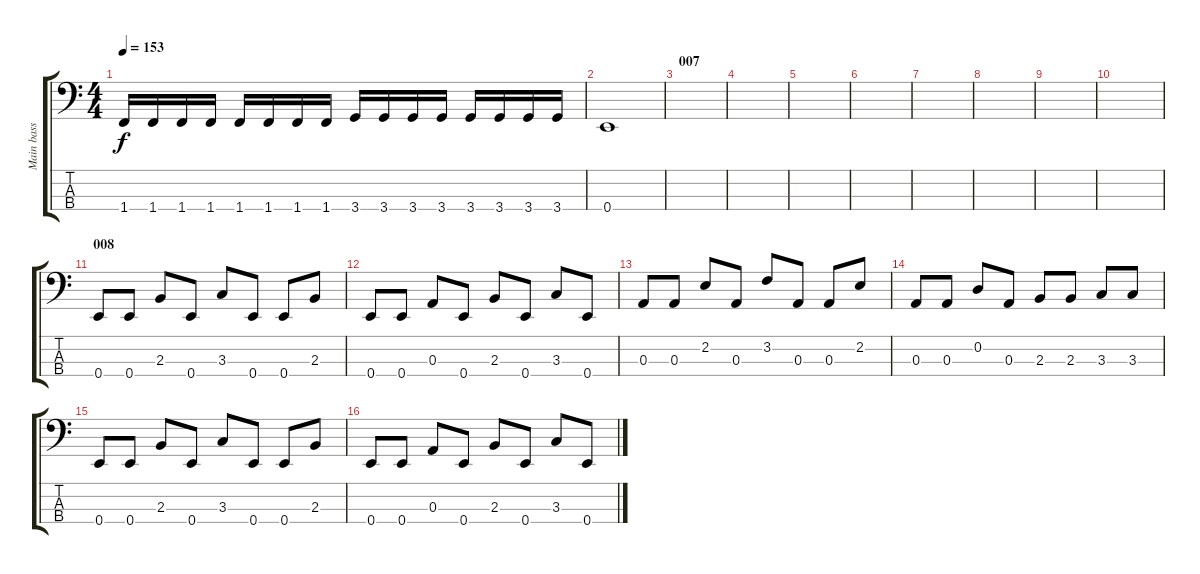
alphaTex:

\track ("Main bass" "Main bass") {instrument electricbasspick}
\staff {score tabs}
\tuning (G2 D2 A1 E1) {hide}
\ts (4 4)
\tempo 153
\clef f4
\ks c
1.4.16{dy f} 1.4.16 1.4.16 1.4.16 1.4.16 1.4.16 1.4.16 1.4.16 3.4.16 3.4.16 3.4.16 3.4.16 3.4.16 3.4.16 3.4.16 3.4.16 |
0.4.1 |
\section ("" "007")
|
|
|
|
|
|
|
|
\section ("" "008")
0.4.8 0.4.8 2.3.8 0.4.8 3.3.8 0.4.8 0.4.8 2.3.8 |
0.4.8 0.4.8 0.3.8 0.4.8 2.3.8 0.4.8 3.3.8 0.4.8 |
0.3.8 0.3.8 2.2.8 0.3.8 3.2.8 0.3.8 0.3.8 2.2.8 |
0.3.8 0.3.8 0.2.8 0.3.8 2.3.8 2.3.8 3.3.8 3.3.8 |
0.4.8 0.4.8 2.3.8 0.4.8 3.3.8 0.4.8 0.4.8 2.3.8 |
0.4.8 0.4.8 0.3.8 0.4.8 2.3.8 0.4.8 3.3.8 0.4.8
